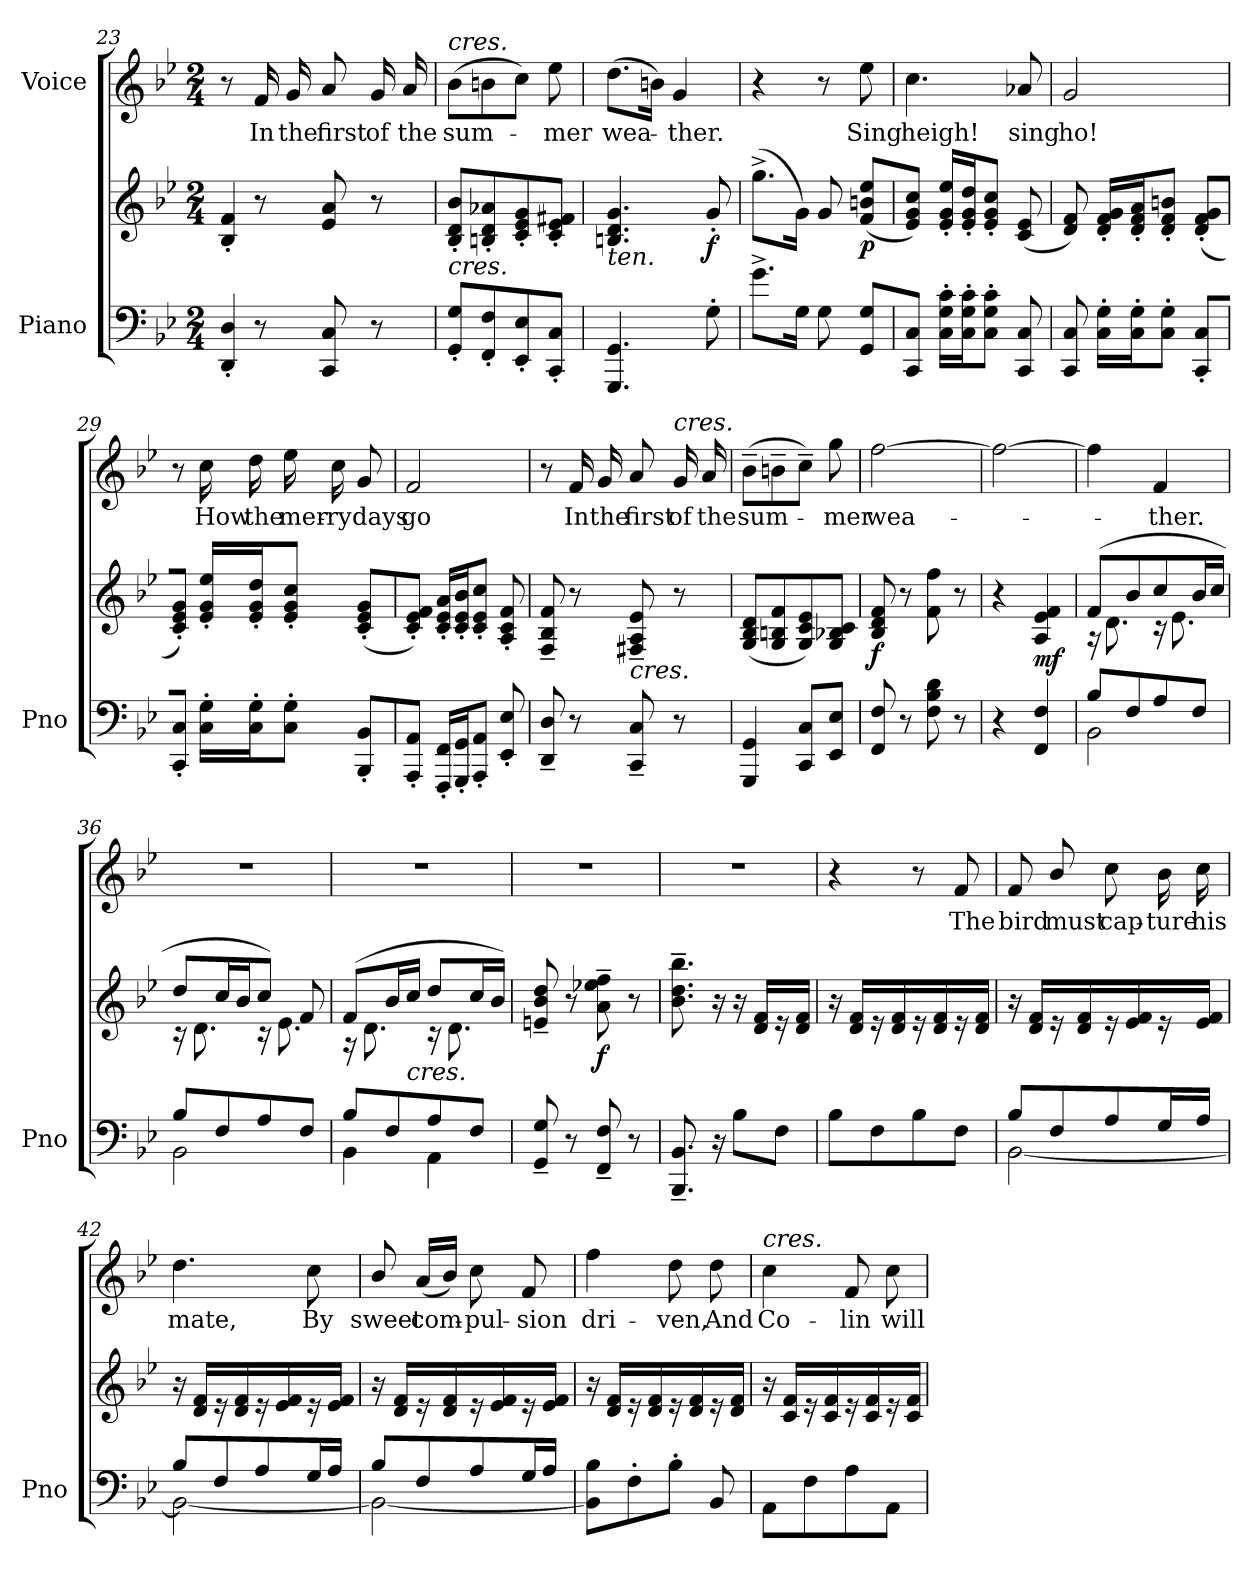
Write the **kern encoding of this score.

**kern	**kern	**dynam	**kern	**text	**dynam
*part2	*part2	*part2	*part1	*part1	*part1
*staff3	*staff2	*staff2/3	*staff1	*staff1	*staff1
*I"Piano	*	*	*I"Voice	*	*
*I'Pno	*	*	*	*	*
*clefF4	*clefG2	*	*clefG2	*	*
*k[b-e-]	*k[b-e-]	*	*k[b-e-]	*	*
*M2/4	*M2/4	*	*M2/4	*	*
=23	=23	=23	=23	=23	=23
8DD/' 8D/'J	8B-/' 8f/'J	.	8r	.	.
!	!	!	!	!LO:LY:b	!
8r	8r	.	16f/	In	.
!	!	!	!	!LO:LY:b	!
.	.	.	16g/	the	.
!	!	!	!	!LO:LY:b	!
8CC/ 8C/	8e-/ 8a/	.	8a/	first	.
!	!	!	!	!LO:LY:b	!
8r	8r	.	16g/	of	.
!	!	!	!	!LO:LY:b	!
.	.	.	16a/	the	.
!!LO:PB:g=z
=24	=24	=24	=24	=24	=24
!	!	!	!LO:TX:a:i:t=cres.	!	!
!	!LO:TX:b:i:t=cres.	!	!	!	!
!	!	!	!	!LO:LY:b	!
8GG/' 8G/'L	8B-/' 8d/' 8b-/'L	.	(8b-\L	sum-	.
8FF/' 8F/'	8Bn/' 8d/' 8a-X/'	.	8bn\	.	.
8EE-/' 8E-/'	8c/' 8e-/' 8g/'	.	8cc\J)	.	.
!	!	!	!	!LO:LY:b	!
8CC/' 8C/'J	8c/' 8e-/' 8f#X/'J	.	8ee-\	-mer	.
=25	=25	=25	=25	=25	=25
!	!LO:TX:b:i:t=ten.	!	!	!	!
!	!	!	!	!LO:LY:b	!
4.GGG/ 4.GG/	4.Bn/ 4.d/ 4.g/	.	(8.dd\L	wea-	.
.	.	.	16bn\Jk)	.	.
!	!	!	!	!LO:LY:b	!
.	.	.	4g/	-ther.	.
!	!	!LO:DY:b	!	!	!
8G'\	8g'/	f	.	.	.
=26	=26	=26	=26	=26	=26
8.g^\L	(8.gg^\L	.	4r	.	.
16G\Jk	16g\Jk)	.	.	.	.
8G\	8g/	.	8r	.	.
!	!	!LO:DY:b	!	!LO:LY:b	!
8GG/ 8G/L	(8f/ 8bn/ 8ee-/L	p	8ee-\	Sing	.
=27	=27	=27	=27	=27	=27
!	!	!	!	!LO:LY:b	!
8CC/ 8C/J	8e-/ 8g/ 8cc/J)	.	4.cc\	heigh!	.
16C\' 16G\' 16c\'LL	16e-/' 16g/' 16ee-/'LL	.	.	.	.
16C\' 16G\' 16c\'J	16e-/' 16g/' 16dd/'J	.	.	.	.
8C\' 8G\' 8c\'J	8e-/' 8g/' 8cc/'J	.	.	.	.
!	!	!	!	!LO:LY:b	!
8CC/ 8C/	(8c/ 8e-/	.	8a-X/	sing	.
!!LO:LB:g=z
=28	=28	=28	=28	=28	=28
!	!	!	!	!LO:LY:b	!
8CC/ 8C/	8d/ 8f/)	.	2g/	ho!	.
16C\' 16G\'LL	16d/' 16f/' 16g/'LL	.	.	.	.
16C\' 16G\'J	16d/' 16f/' 16a/'J	.	.	.	.
8C\' 8G\'J	8d/' 8f/' 8bn/'J	.	.	.	.
8CC/' 8C/'L	(8d/' 8f/' 8g/'L	.	.	.	.
=29	=29	=29	=29	=29	=29
8CC/' 8C/'J	8c/' 8e-/' 8g/'J)	.	8r	.	.
!	!	!	!	!LO:LY:b	!
16C\' 16G\'LL	16e-/' 16g/' 16ee-/'LL	.	16cc\	How	.
!	!	!	!	!LO:LY:b	!
16C\' 16G\'J	16e-/' 16g/' 16dd/'J	.	16dd\	the	.
!	!	!	!	!LO:LY:b	!
8C\' 8G\'J	8e-/' 8g/' 8cc/'J	.	16ee-\	mer-	.
!	!	!	!	!LO:LY:b	!
.	.	.	16cc\	-ry	.
!	!	!	!	!LO:LY:b	!
8BBB-/' 8BB-/'L	(8c/' 8e-/' 8g/'L	.	8g/	days	.
=30	=30	=30	=30	=30	=30
!	!	!	!	!LO:LY:b	!
8AAA/' 8AA/'J	8c/' 8e-/' 8f/'J)	.	2f/	go	.
16FFF/' 16FF/'LL	16c/' 16e-/' 16a/'LL	.	.	.	.
16GGG/' 16GG/'J	16c/' 16e-/' 16b-/'J	.	.	.	.
8AAA/' 8AA/'J	8c/' 8e-/' 8cc/'J	.	.	.	.
8EE-/' 8E-/'	8A/' 8c/' 8f/'	.	.	.	.
!!LO:LB:g=z
=31	=31	=31	=31	=31	=31
8DD/~ 8D/~	8F/~ 8B-/~ 8f/~	.	8r	.	.
!	!	!	!	!LO:LY:b	!
8r	8r	.	16f/	In	.
!	!	!	!	!LO:LY:b	!
.	.	.	16g/	the	.
!	!LO:TX:b:i:t=cres.	!	!	!	!
!	!	!	!	!LO:LY:b	!
8CC/~ 8C/~	8F#X/~ 8A/~ 8e-/~	.	8a/	first	.
!	!	!	!LO:TX:a:i:t=cres.	!	!
!	!	!	!	!LO:LY:b	!
8r	8r	.	16g/	of	.
!	!	!	!	!LO:LY:b	!
.	.	.	16a/	the	.
=32	=32	=32	=32	=32	=32
!	!	!	!	!LO:LY:b	!
4GGG/ 4GG/	(8G/ 8B-/ 8d/L	.	(8b-~\L	sum-	.
.	8G/ 8Bn/ 8f/	.	8bn~\	.	.
8CC/ 8C/L	8G/ 8c/ 8e-/)	.	8cc~\J)	.	.
!	!	!	!	!LO:LY:b	!
8EE-/ 8E-/J	8G/ 8B-X/ 8c/J	.	8gg\	-mer	.
=33	=33	=33	=33	=33	=33
!	!	!LO:DY:b	!	!LO:LY:b	!
8FF/ 8F/	8B-/ 8d/ 8f/	f	[2ff\	wea-	.
8r	8r	.	.	.	.
8F\ 8B-\ 8d\	8f\ 8ff\	.	.	.	.
8r	8r	.	.	.	.
=34	=34	=34	=34	=34	=34
4r	4r	.	2ff\_	.	.
!	!	!LO:DY:b	!	!	!
4FF/ 4F/	4A/ 4e-/ 4f/	mf	.	.	.
!!LO:LB:g=z
=35	=35	=35	=35	=35	=35
*^	*^	*	*	*	*
8B-/L	2BB-\	(8f/L	16r	.	4ff\]	.	.
.	.	.	8.d\	.	.	.	.
8F/	.	8b-/	.	.	.	.	.
!	!	!	!	!	!	!LO:LY:b	!
8A/	.	8cc/	16r	.	4f/	-ther.	.
.	.	.	8.e-\	.	.	.	.
8F/J	.	16b-/L	.	.	.	.	.
.	.	16cc/JJ	.	.	.	.	.
=36	=36	=36	=36	=36	=36	=36	=36
8B-/L	2BB-\	8dd/L	16r	.	2r	.	.
.	.	.	8.d\	.	.	.	.
8F/	.	16cc/L	.	.	.	.	.
.	.	16b-/J	.	.	.	.	.
8A/	.	8cc/J)	16r	.	.	.	.
.	.	.	8.e-\	.	.	.	.
8F/J	.	8f/	.	.	.	.	.
=37	=37	=37	=37	=37	=37	=37	=37
8B-/L	4BB-\	(8f/L	16r	.	2r	.	.
.	.	.	8.d\	.	.	.	.
8F/	.	16b-/L	.	.	.	.	.
!	!	!LO:TX:b:i:t=cres.	!	!	!	!	!
.	.	16cc/JJ	.	.	.	.	.
8A/	4AA\	8dd/L	16r	.	.	.	.
.	.	.	8.d\	.	.	.	.
8F/J	.	16cc/L	.	.	.	.	.
.	.	16b-/JJ)	.	.	.	.	.
*v	*v	*	*	*	*	*	*
*	*v	*v	*	*	*	*
=38	=38	=38	=38	=38	=38
8GG/~ 8G/~	8en/~ 8b-/~ 8dd/~	.	2r	.	.
8r	8r	.	.	.	.
!	!	!LO:DY:b	!	!	!
8FF/~ 8F/~	8a\~ 8ee-X\~ 8ff\~	f	.	.	.
8r	8r	.	.	.	.
!!LO:PB:g=z
=39	=39	=39	=39	=39	=39
8.BBB-/~ 8.BB-/~	8.b-\~ 8.dd\~ 8.bb-\~	.	2r	.	.
16r	16r	.	.	.	.
!	!	!LO:DY:b	!	!	!
!	!	!LO:DY:n=1:b	!	!	!
8B-\L	16r	p other-dynamics	.	.	.
.	16d/ 16f/LL	.	.	.	.
8F\J	16r	.	.	.	.
.	16d/ 16f/JJ	.	.	.	.
=40	=40	=40	=40	=40	=40
8B-\L	16r	.	4r	.	.
.	16d/ 16f/LL	.	.	.	.
8F\	16r	.	.	.	.
.	16d/ 16f/	.	.	.	.
8B-\	16r	.	8r	.	.
.	16d/ 16f/	.	.	.	.
!	!	!	!	!LO:LY:b	!LO:DY:a
!	!	!	!	!	!LO:DY:n=1:a
8F\J	16r	.	8f/	The	p other-dynamics
.	16d/ 16f/JJ	.	.	.	.
=41	=41	=41	=41	=41	=41
*^	*	*	*	*	*
!	!	!	!	!	!LO:LY:b	!
8B-/L	[2BB-\	16r	.	8f/	bird	.
.	.	16d/ 16f/LL	.	.	.	.
!	!	!	!	!	!LO:LY:b	!
8F/	.	16r	.	8b-/	must	.
.	.	16d/ 16f/	.	.	.	.
!	!	!	!	!	!LO:LY:b	!
8A/	.	16r	.	8cc\	cap-	.
.	.	16e-/ 16f/	.	.	.	.
!	!	!	!	!	!LO:LY:b	!
16G/L	.	16r	.	16b-\	-ture	.
!	!	!	!	!	!LO:LY:b	!
16A/JJ	.	16e-/ 16f/JJ	.	16cc\	his	.
!!LO:LB:g=z
=42	=42	=42	=42	=42	=42	=42
!	!	!	!	!	!LO:LY:b	!
8B-/L	2BB-\_	16r	.	4.dd\	mate,	.
.	.	16d/ 16f/LL	.	.	.	.
8F/	.	16r	.	.	.	.
.	.	16d/ 16f/	.	.	.	.
8A/	.	16r	.	.	.	.
.	.	16e-/ 16f/	.	.	.	.
!	!	!	!	!	!LO:LY:b	!
16G/L	.	16r	.	8cc\	By	.
16A/JJ	.	16e-/ 16f/JJ	.	.	.	.
=43	=43	=43	=43	=43	=43	=43
!	!	!	!	!	!LO:LY:b	!
8B-/L	2BB-\_	16r	.	8b-/	sweet	.
.	.	16d/ 16f/LL	.	.	.	.
!	!	!	!	!	!LO:LY:b	!
8F/	.	16r	.	(16a/LL	com-	.
.	.	16d/ 16f/	.	16b-/JJ)	.	.
!	!	!	!	!	!LO:LY:b	!
8A/	.	16r	.	8cc\	-pul-	.
.	.	16e-/ 16f/	.	.	.	.
!	!	!	!	!	!LO:LY:b	!
16G/L	.	16r	.	8f/	-sion	.
16A/JJ	.	16e-/ 16f/JJ	.	.	.	.
*v	*v	*	*	*	*	*
=44	=44	=44	=44	=44	=44
!	!	!	!	!LO:LY:b	!
8BB-\] 8B-\L	16r	.	4ff\	dri-	.
.	16d/ 16f/LL	.	.	.	.
8F'\	16r	.	.	.	.
.	16d/ 16f/	.	.	.	.
!	!	!	!	!LO:LY:b	!
8B-'\J	16r	.	8dd\	-ven,	.
.	16d/ 16f/	.	.	.	.
!	!	!	!	!LO:LY:b	!
8BB-/	16r	.	8dd\	And	.
.	16d/ 16f/JJ	.	.	.	.
!!LO:LB:g=z
=45	=45	=45	=45	=45	=45
!	!	!	!LO:TX:a:i:t=cres.	!	!
!	!	!	!	!LO:LY:b	!
8AA\L	16r	.	4cc\	Co-	.
.	16c/ 16f/LL	.	.	.	.
8F\	16r	.	.	.	.
.	16c/ 16f/	.	.	.	.
!	!	!	!	!LO:LY:b	!
8A\	16r	.	8f/	-lin	.
.	16c/ 16f/	.	.	.	.
!	!	!	!	!LO:LY:b	!
8AA\J	16r	.	8cc\	will	.
.	16c/ 16f/JJ	.	.	.	.
=	=	=	=	=	=
*-	*-	*-	*-	*-	*-
